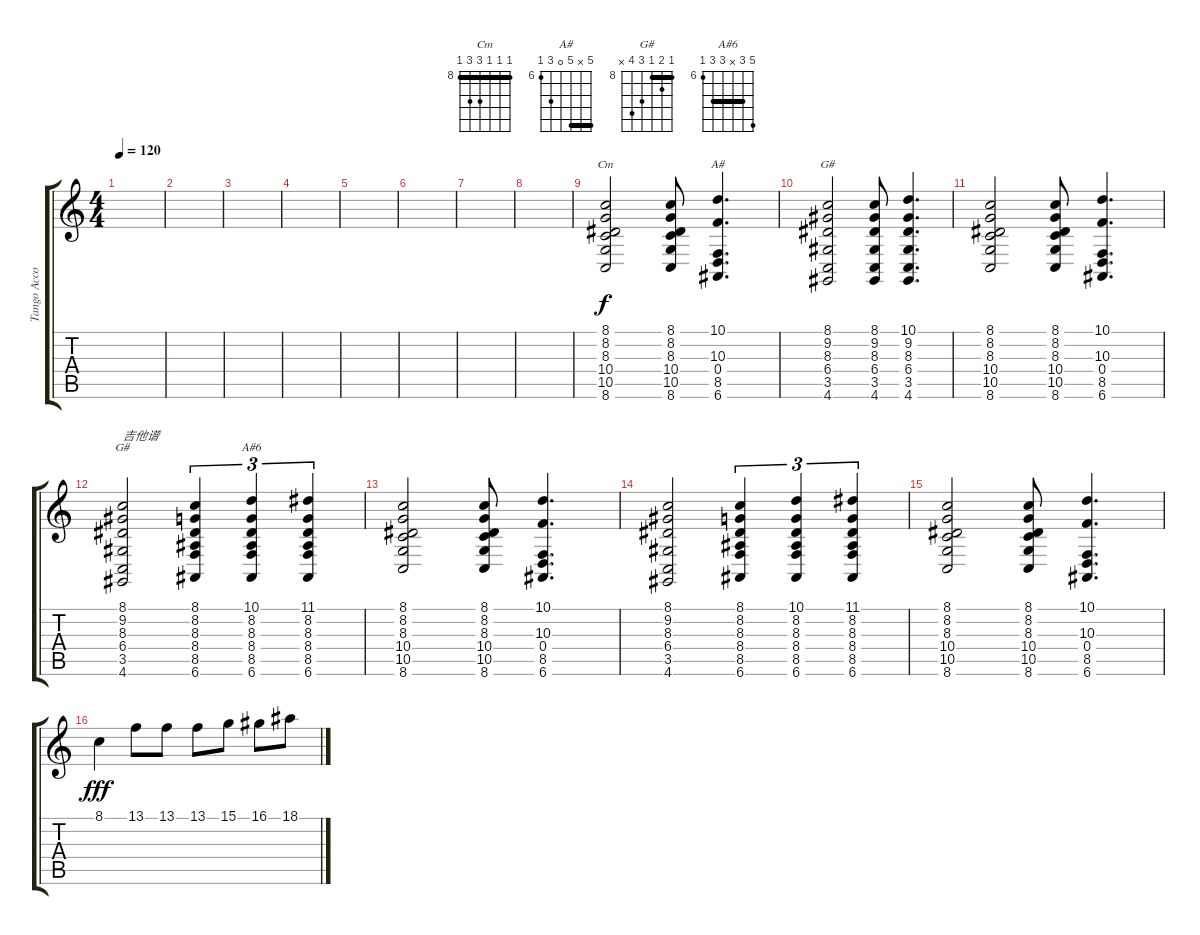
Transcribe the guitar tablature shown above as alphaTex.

\track ("Tango Accordion" "Tango Acco") {instrument tangoaccordion}
\staff {score tabs}
\tuning (E4 B3 G3 D3 A2 E2) {hide}
\chord ("Cm" 8 8 8 10 10 8) {firstfret 8 barre 8}
\chord ("A#" 10 x 10 0 8 6) {firstfret 6 barre 10}
\chord ("G#" 8 9 8 6 x x) {firstfret 6 barre 8}
\chord ("G#" 8 9 8 10 11 x) {firstfret 8 barre 8}
\chord ("A#6" 10 8 x 8 8 6) {firstfret 6 barre 8}
\ts (4 4)
\tempo 120
\clef g2
\ks c
|
|
|
|
|
|
|
|
(8.1 8.2 8.3 10.4 10.5 8.6).2{ch "Cm"} (8.1 8.2 8.3 10.4 10.5 8.6).8 (10.1 10.3 0.4 8.5 6.6).4{d ch "A#"} |
(8.1 9.2 8.3 6.4 3.5 4.6).2{ch "G#"} (8.1 9.2 8.3 6.4 3.5 4.6).8 (10.1 9.2 8.3 6.4 3.5 4.6).4{d} |
(8.1 8.2 8.3 10.4 10.5 8.6).2 (8.1 8.2 8.3 10.4 10.5 8.6).8 (10.1 10.3 0.4 8.5 6.6).4{d} |
(8.1 9.2 8.3 6.4 3.5 4.6).2{ch "G#" txt "吉他谱"} (8.1 8.2 8.3 8.4 8.5 6.6).4{tu (3 2)} (10.1 8.2 8.3 8.4 8.5 6.6).4{tu (3 2) ch "A#6"} (11.1 8.2 8.3 8.4 8.5 6.6).4{tu (3 2)} |
(8.1 8.2 8.3 10.4 10.5 8.6).2 (8.1 8.2 8.3 10.4 10.5 8.6).8 (10.1 10.3 0.4 8.5 6.6).4{d} |
(8.1 9.2 8.3 6.4 3.5 4.6).2 (8.1 8.2 8.3 8.4 8.5 6.6).4{tu (3 2)} (10.1 8.2 8.3 8.4 8.5 6.6).4{tu (3 2)} (11.1 8.2 8.3 8.4 8.5 6.6).4{tu (3 2)} |
(8.1 8.2 8.3 10.4 10.5 8.6).2 (8.1 8.2 8.3 10.4 10.5 8.6).8 (10.1 10.3 0.4 8.5 6.6).4{d} |
8.1.4{dy fff} 13.1.8 13.1.8 13.1.8 15.1.8 16.1.8 18.1.8
